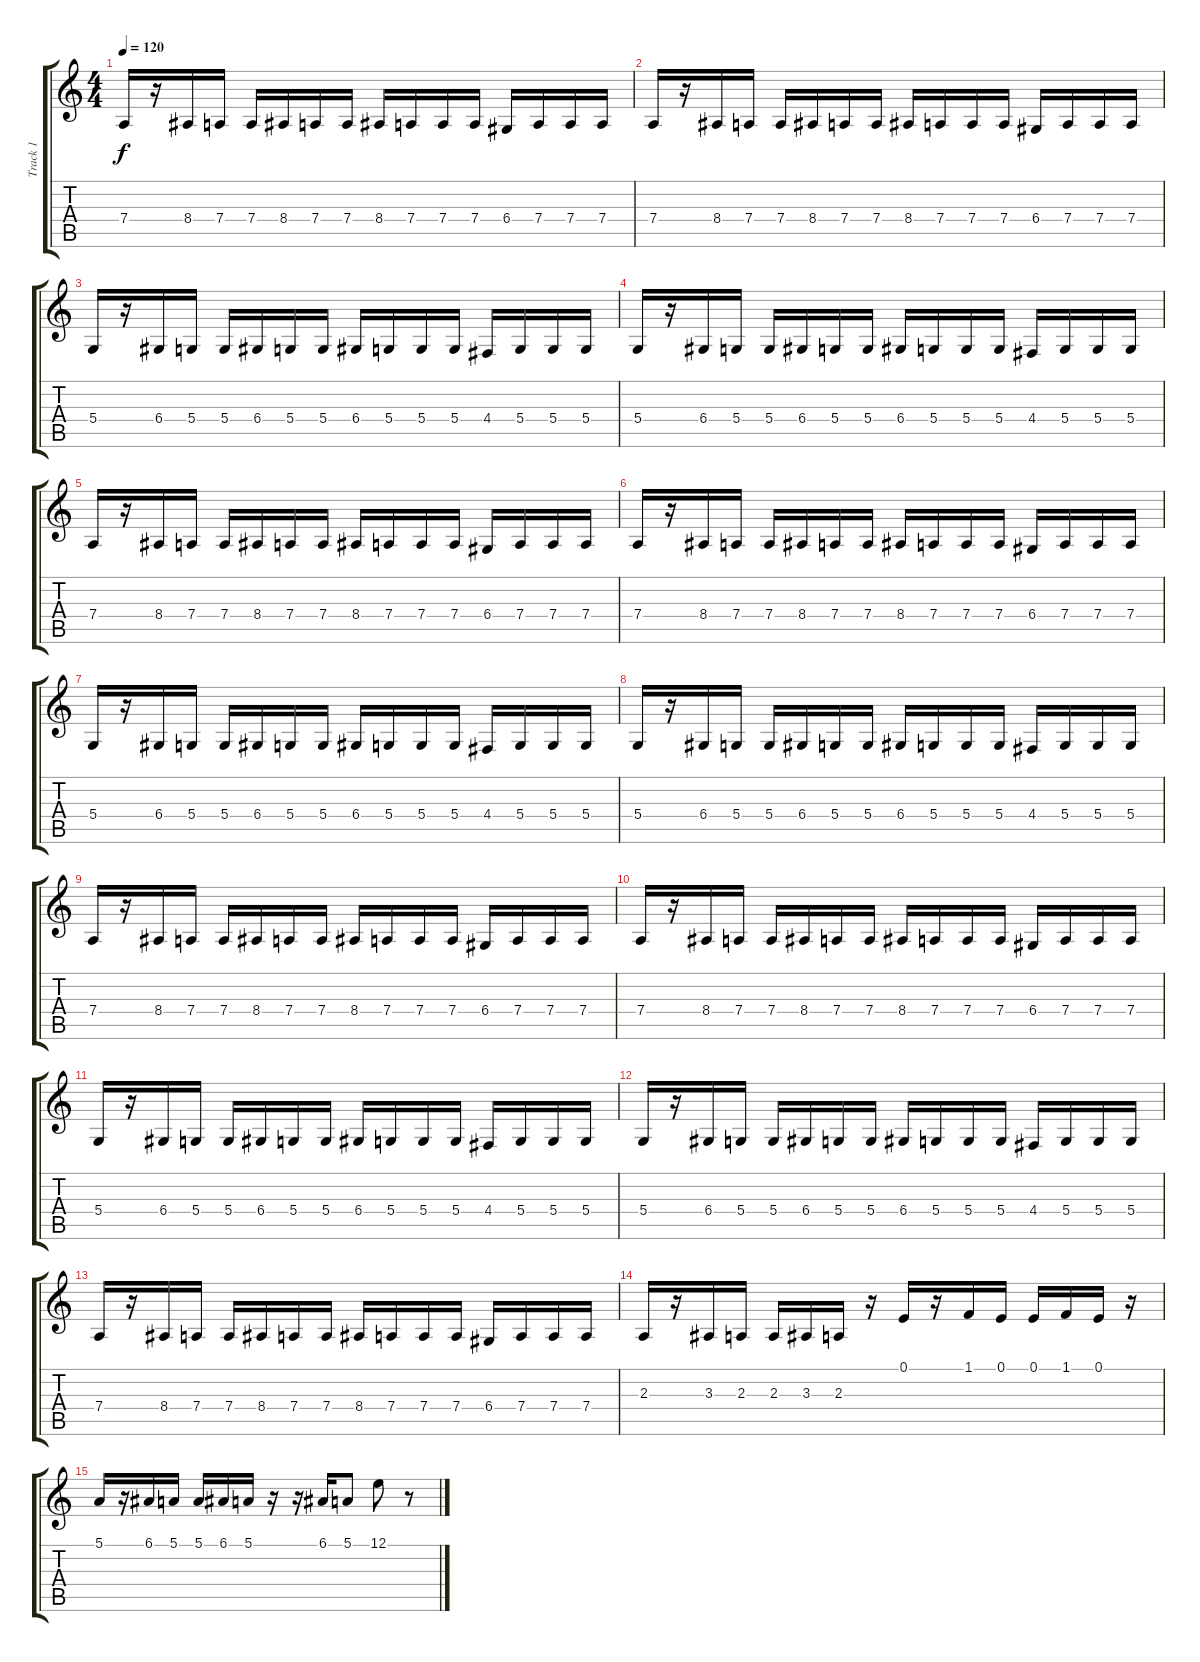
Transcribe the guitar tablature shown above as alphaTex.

\track ("Track 1" "Track 1") {instrument pizzicatostrings}
\staff {score tabs}
\tuning (E4 B3 G3 D3 A2 E2) {hide}
\ts (4 4)
\tempo 120
\clef g2
\ks c
7.4.16{dy f} r.16 8.4.16 7.4.16 7.4.16 8.4.16 7.4.16 7.4.16 8.4.16 7.4.16 7.4.16 7.4.16 6.4.16 7.4.16 7.4.16 7.4.16 |
7.4.16 r.16 8.4.16 7.4.16 7.4.16 8.4.16 7.4.16 7.4.16 8.4.16 7.4.16 7.4.16 7.4.16 6.4.16 7.4.16 7.4.16 7.4.16 |
5.4.16 r.16 6.4.16 5.4.16 5.4.16 6.4.16 5.4.16 5.4.16 6.4.16 5.4.16 5.4.16 5.4.16 4.4.16 5.4.16 5.4.16 5.4.16 |
5.4.16 r.16 6.4.16 5.4.16 5.4.16 6.4.16 5.4.16 5.4.16 6.4.16 5.4.16 5.4.16 5.4.16 4.4.16 5.4.16 5.4.16 5.4.16 |
7.4.16 r.16 8.4.16 7.4.16 7.4.16 8.4.16 7.4.16 7.4.16 8.4.16 7.4.16 7.4.16 7.4.16 6.4.16 7.4.16 7.4.16 7.4.16 |
7.4.16 r.16 8.4.16 7.4.16 7.4.16 8.4.16 7.4.16 7.4.16 8.4.16 7.4.16 7.4.16 7.4.16 6.4.16 7.4.16 7.4.16 7.4.16 |
5.4.16 r.16 6.4.16 5.4.16 5.4.16 6.4.16 5.4.16 5.4.16 6.4.16 5.4.16 5.4.16 5.4.16 4.4.16 5.4.16 5.4.16 5.4.16 |
5.4.16 r.16 6.4.16 5.4.16 5.4.16 6.4.16 5.4.16 5.4.16 6.4.16 5.4.16 5.4.16 5.4.16 4.4.16 5.4.16 5.4.16 5.4.16 |
7.4.16 r.16 8.4.16 7.4.16 7.4.16 8.4.16 7.4.16 7.4.16 8.4.16 7.4.16 7.4.16 7.4.16 6.4.16 7.4.16 7.4.16 7.4.16 |
7.4.16 r.16 8.4.16 7.4.16 7.4.16 8.4.16 7.4.16 7.4.16 8.4.16 7.4.16 7.4.16 7.4.16 6.4.16 7.4.16 7.4.16 7.4.16 |
5.4.16 r.16 6.4.16 5.4.16 5.4.16 6.4.16 5.4.16 5.4.16 6.4.16 5.4.16 5.4.16 5.4.16 4.4.16 5.4.16 5.4.16 5.4.16 |
5.4.16 r.16 6.4.16 5.4.16 5.4.16 6.4.16 5.4.16 5.4.16 6.4.16 5.4.16 5.4.16 5.4.16 4.4.16 5.4.16 5.4.16 5.4.16 |
7.4.16 r.16 8.4.16 7.4.16 7.4.16 8.4.16 7.4.16 7.4.16 8.4.16 7.4.16 7.4.16 7.4.16 6.4.16 7.4.16 7.4.16 7.4.16 |
2.3.16 r.16 3.3.16 2.3.16 2.3.16 3.3.16 2.3.16 r.16 0.1.16 r.16 1.1.16 0.1.16 0.1.16 1.1.16 0.1.16 r.16 |
5.1.16 r.16 6.1.16 5.1.16 5.1.16 6.1.16 5.1.16 r.16 r.16 6.1.16 5.1.8 12.1.8 r.8
